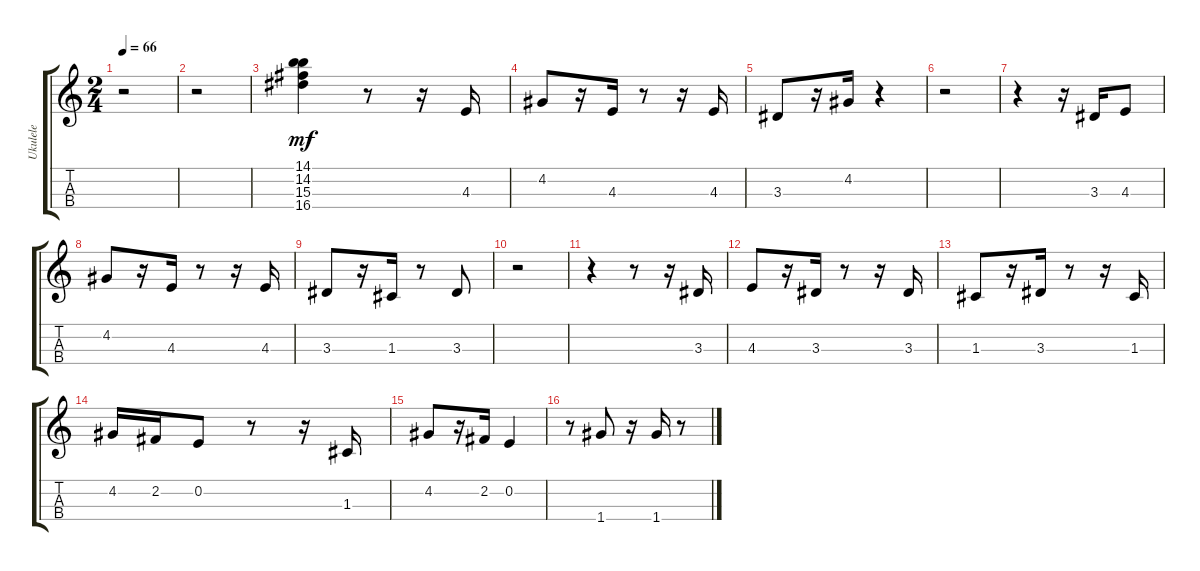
\track ("Ukulele" "Ukulele") {instrument shamisen}
\staff {score tabs}
\tuning (A4 E4 C4 G4) {hide}
\ts (2 4)
\tempo 66
\clef g2
\ks c
r.2{dy mf} |
r.2 |
(14.1 14.2 15.3 16.4).4 r.8 r.16 4.3.16 |
4.2.8 r.16 4.3.16 r.8 r.16 4.3.16 |
3.3.8 r.16 4.2.16 r.4 |
r.2 |
r.4 r.16 3.3.16 4.3.8 |
4.2.8 r.16 4.3.16 r.8 r.16 4.3.16 |
3.3.8 r.16 1.3.16 r.8 3.3.8 |
r.2 |
r.4 r.8 r.16 3.3.16 |
4.3.8 r.16 3.3.16 r.8 r.16 3.3.16 |
1.3.8 r.16 3.3.16 r.8 r.16 1.3.16 |
4.2.16 2.2.16 0.2.8 r.8 r.16 1.3.16 |
4.2.8 r.16 2.2.16 0.2.4 |
r.8 1.4.8 r.16 1.4.16 r.8
